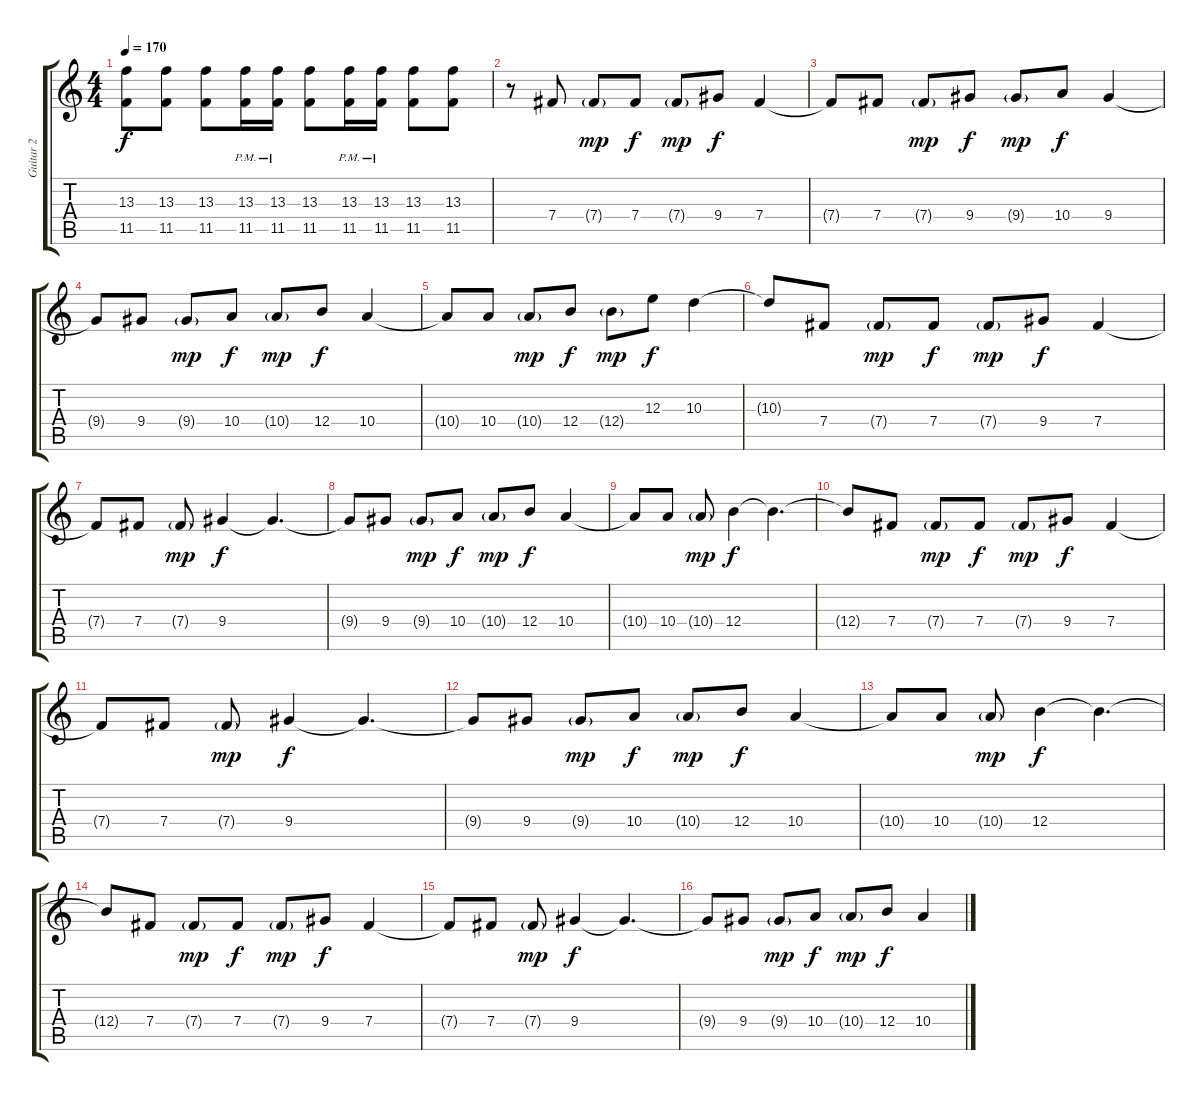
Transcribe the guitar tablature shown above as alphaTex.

\track ("Guitar 2" "Guitar 2") {instrument overdrivenguitar}
\staff {score tabs}
\tuning (Db4 Ab3 E3 B2 Gb2 B1) {hide}
\ts (4 4)
\tempo 170
\clef g2
\ks c
(13.3{t} 11.5{t}).8{dy f} (13.3 11.5).8 (13.3 11.5).8 (13.3{pm} 11.5{pm}).16 (13.3{pm} 11.5{pm}).16 (13.3 11.5).8 (13.3{pm} 11.5{pm}).16 (13.3{pm} 11.5{pm}).16 (13.3 11.5).8 (13.3 11.5).8 |
r.8{instrument electricguitarclean} 7.4.8 7.4{g}.8{dy mp} 7.4.8{dy f} 7.4{g}.8{dy mp} 9.4.8{dy f} 7.4.4 |
7.4{t}.8 7.4.8 7.4{g}.8{dy mp} 9.4.8{dy f} 9.4{g}.8{dy mp} 10.4.8{dy f} 9.4.4 |
9.4{t}.8 9.4.8 9.4{g}.8{dy mp} 10.4.8{dy f} 10.4{g}.8{dy mp} 12.4.8{dy f} 10.4.4 |
10.4{t}.8 10.4.8 10.4{g}.8{dy mp} 12.4.8{dy f} 12.4{g}.8{dy mp} 12.3.8{dy f} 10.3.4 |
10.3{t}.8 7.4.8 7.4{g}.8{dy mp} 7.4.8{dy f} 7.4{g}.8{dy mp} 9.4.8{dy f} 7.4.4 |
7.4{t}.8 7.4.8 7.4{g}.8{dy mp} 9.4.4{dy f} 9.4{t}.4{d} |
9.4{t}.8 9.4.8 9.4{g}.8{dy mp} 10.4.8{dy f} 10.4{g}.8{dy mp} 12.4.8{dy f} 10.4.4 |
10.4{t}.8 10.4.8 10.4{g}.8{dy mp} 12.4.4{dy f} 12.4{t}.4{d} |
12.4{t}.8 7.4.8 7.4{g}.8{dy mp} 7.4.8{dy f} 7.4{g}.8{dy mp} 9.4.8{dy f} 7.4.4 |
7.4{t}.8 7.4.8 7.4{g}.8{dy mp} 9.4.4{dy f} 9.4{t}.4{d} |
9.4{t}.8 9.4.8 9.4{g}.8{dy mp} 10.4.8{dy f} 10.4{g}.8{dy mp} 12.4.8{dy f} 10.4.4 |
10.4{t}.8 10.4.8 10.4{g}.8{dy mp} 12.4.4{dy f} 12.4{t}.4{d} |
12.4{t}.8 7.4.8 7.4{g}.8{dy mp} 7.4.8{dy f} 7.4{g}.8{dy mp} 9.4.8{dy f} 7.4.4 |
7.4{t}.8 7.4.8 7.4{g}.8{dy mp} 9.4.4{dy f} 9.4{t}.4{d} |
9.4{t}.8 9.4.8 9.4{g}.8{dy mp} 10.4.8{dy f} 10.4{g}.8{dy mp} 12.4.8{dy f} 10.4.4
